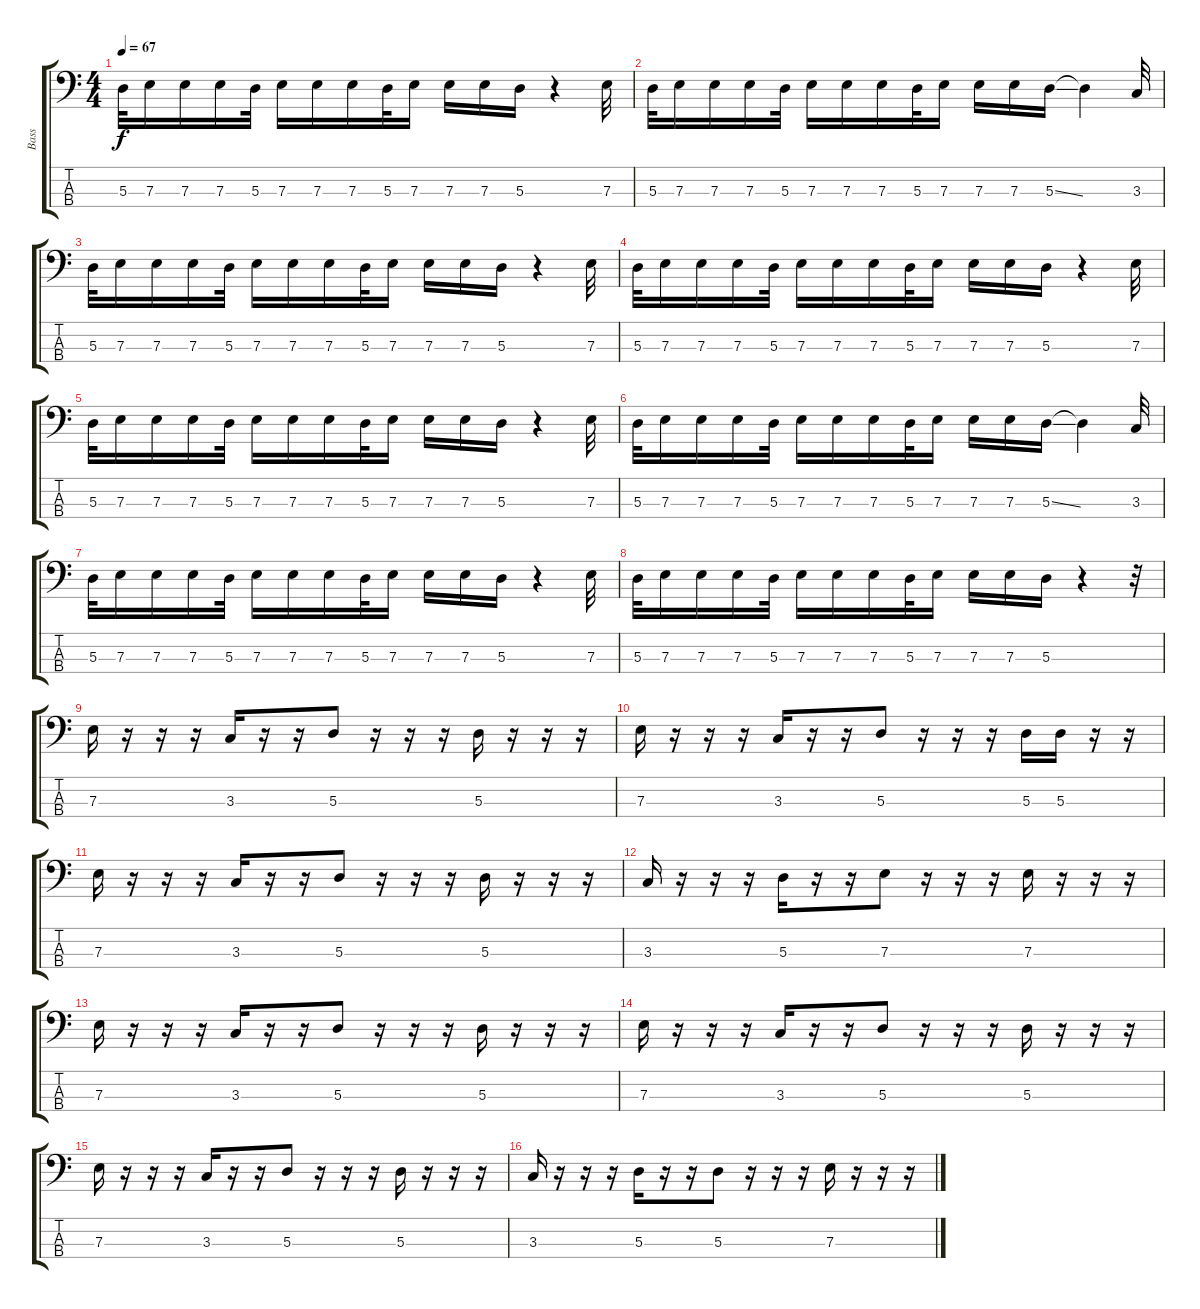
\track ("Bass" "Bass") {instrument electricbassfinger}
\staff {score tabs}
\tuning (G2 D2 A1 E1) {hide}
\ts (4 4)
\tempo 67
\clef f4
\ks c
5.3.32{dy f instrument electricbassfinger} 7.3.16 7.3.16 7.3.16 5.3.32 7.3.16 7.3.16 7.3.16 5.3.32 7.3.16 7.3.16 7.3.16 5.3.16 r.4 7.3.32 |
5.3.32 7.3.16 7.3.16 7.3.16 5.3.32 7.3.16 7.3.16 7.3.16 5.3.32 7.3.16 7.3.16 7.3.16 5.3{ss}.16 5.3{t}.4 3.3.32 |
5.3.32 7.3.16 7.3.16 7.3.16 5.3.32 7.3.16 7.3.16 7.3.16 5.3.32 7.3.16 7.3.16 7.3.16 5.3.16 r.4 7.3.32 |
5.3.32 7.3.16 7.3.16 7.3.16 5.3.32 7.3.16 7.3.16 7.3.16 5.3.32 7.3.16 7.3.16 7.3.16 5.3.16 r.4 7.3.32 |
5.3.32 7.3.16 7.3.16 7.3.16 5.3.32 7.3.16 7.3.16 7.3.16 5.3.32 7.3.16 7.3.16 7.3.16 5.3.16 r.4 7.3.32 |
5.3.32 7.3.16 7.3.16 7.3.16 5.3.32 7.3.16 7.3.16 7.3.16 5.3.32 7.3.16 7.3.16 7.3.16 5.3{ss}.16 5.3{t}.4 3.3.32 |
5.3.32 7.3.16 7.3.16 7.3.16 5.3.32 7.3.16 7.3.16 7.3.16 5.3.32 7.3.16 7.3.16 7.3.16 5.3.16 r.4 7.3.32 |
5.3.32 7.3.16 7.3.16 7.3.16 5.3.32 7.3.16 7.3.16 7.3.16 5.3.32 7.3.16 7.3.16 7.3.16 5.3.16 r.4 r.32 |
7.3.16 r.16 r.16 r.16 3.3.16 r.16 r.16 5.3.8 r.16 r.16 r.16 5.3.16 r.16 r.16 r.16 |
7.3.16 r.16 r.16 r.16 3.3.16 r.16 r.16 5.3.8 r.16 r.16 r.16 5.3.16 5.3.16 r.16 r.16 |
7.3.16 r.16 r.16 r.16 3.3.16 r.16 r.16 5.3.8 r.16 r.16 r.16 5.3.16 r.16 r.16 r.16 |
3.3.16 r.16 r.16 r.16 5.3.16 r.16 r.16 7.3.8 r.16 r.16 r.16 7.3.16 r.16 r.16 r.16 |
7.3.16 r.16 r.16 r.16 3.3.16 r.16 r.16 5.3.8 r.16 r.16 r.16 5.3.16 r.16 r.16 r.16 |
7.3.16 r.16 r.16 r.16 3.3.16 r.16 r.16 5.3.8 r.16 r.16 r.16 5.3.16 r.16 r.16 r.16 |
7.3.16 r.16 r.16 r.16 3.3.16 r.16 r.16 5.3.8 r.16 r.16 r.16 5.3.16 r.16 r.16 r.16 |
3.3.16 r.16 r.16 r.16 5.3.16 r.16 r.16 5.3.8 r.16 r.16 r.16 7.3.16 r.16 r.16 r.16
